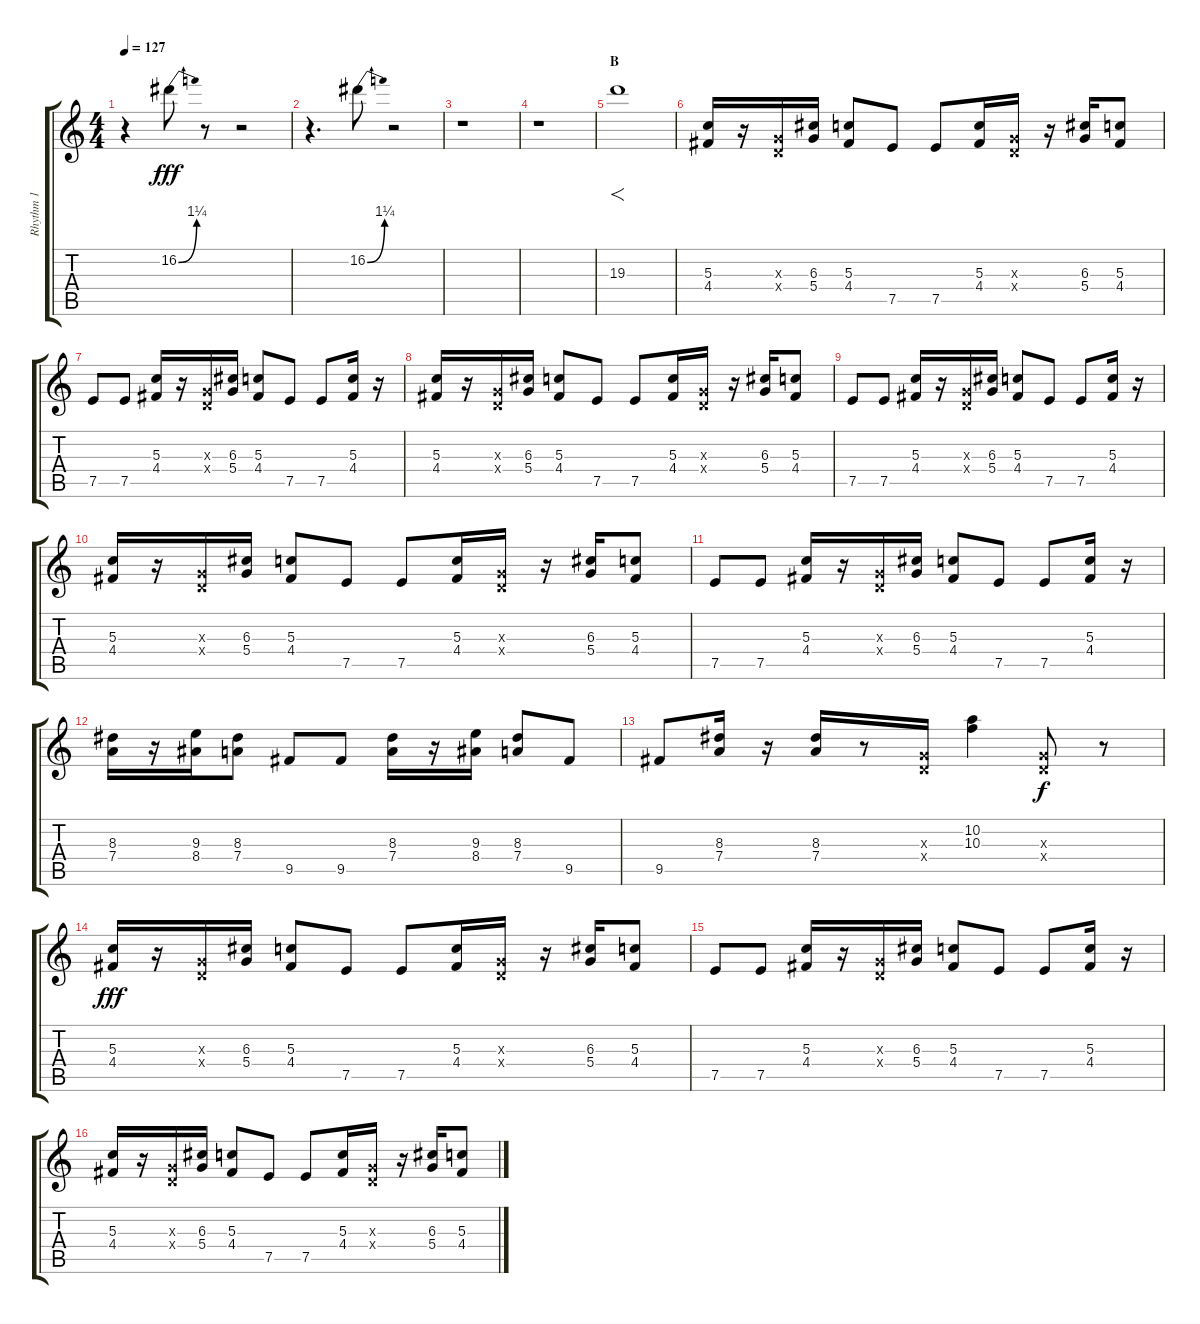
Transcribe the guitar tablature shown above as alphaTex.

\track ("Rhythm 1" "Rhythm 1") {instrument distortionguitar}
\staff {score tabs}
\tuning (E4 B3 G3 D3 A2 E2) {hide}
\ts (4 4)
\tempo 127
\clef g2
\ks c
r.4{dy f} 16.2{be (bend 0 0 60 5)}.8{dy fff} r.8 r.2 |
r.4{d} 16.2{be (bend 0 0 60 5)}.8 r.2 |
r.1{balance 6} |
r.1 |
\section ("" "B")
19.3.1{f} |
(5.3 4.4).16 r.16 (0.3{x} 0.4{x}).16 (6.3 5.4).16 (5.3 4.4).8 7.5.8 7.5.8 (5.3 4.4).16 (0.3{x} 0.4{x}).16 r.16 (6.3 5.4).16 (5.3 4.4).8 |
7.5.8 7.5.8 (5.3 4.4).16 r.16 (0.3{x} 0.4{x}).16 (6.3 5.4).16 (5.3 4.4).8 7.5.8 7.5.8 (5.3 4.4).16 r.16 |
(5.3 4.4).16 r.16 (0.3{x} 0.4{x}).16 (6.3 5.4).16 (5.3 4.4).8 7.5.8 7.5.8 (5.3 4.4).16 (0.3{x} 0.4{x}).16 r.16 (6.3 5.4).16 (5.3 4.4).8 |
7.5.8 7.5.8 (5.3 4.4).16 r.16 (0.3{x} 0.4{x}).16 (6.3 5.4).16 (5.3 4.4).8 7.5.8 7.5.8 (5.3 4.4).16 r.16 |
(5.3 4.4).16 r.16 (0.3{x} 0.4{x}).16 (6.3 5.4).16 (5.3 4.4).8 7.5.8 7.5.8 (5.3 4.4).16 (0.3{x} 0.4{x}).16 r.16 (6.3 5.4).16 (5.3 4.4).8 |
7.5.8 7.5.8 (5.3 4.4).16 r.16 (0.3{x} 0.4{x}).16 (6.3 5.4).16 (5.3 4.4).8 7.5.8 7.5.8 (5.3 4.4).16 r.16 |
(8.3 7.4).16{volume 15} r.16 (9.3 8.4).16 (8.3 7.4).8 9.5.8 9.5.8 (8.3 7.4).16 r.16 (9.3 8.4).16 (8.3 7.4).8 9.5.8 |
9.5.8 (8.3 7.4).16 r.16 (8.3 7.4).16 r.8 (0.3{x} 0.4{x}).16 (10.2 10.3).4 (0.3{x} 0.4{x}).8{dy f} r.8 |
(5.3 4.4).16{dy fff} r.16 (0.3{x} 0.4{x}).16 (6.3 5.4).16 (5.3 4.4).8 7.5.8 7.5.8 (5.3 4.4).16 (0.3{x} 0.4{x}).16 r.16 (6.3 5.4).16 (5.3 4.4).8 |
7.5.8 7.5.8 (5.3 4.4).16 r.16 (0.3{x} 0.4{x}).16 (6.3 5.4).16 (5.3 4.4).8 7.5.8 7.5.8 (5.3 4.4).16 r.16 |
(5.3 4.4).16 r.16 (0.3{x} 0.4{x}).16 (6.3 5.4).16 (5.3 4.4).8 7.5.8 7.5.8 (5.3 4.4).16 (0.3{x} 0.4{x}).16 r.16 (6.3 5.4).16 (5.3 4.4).8
